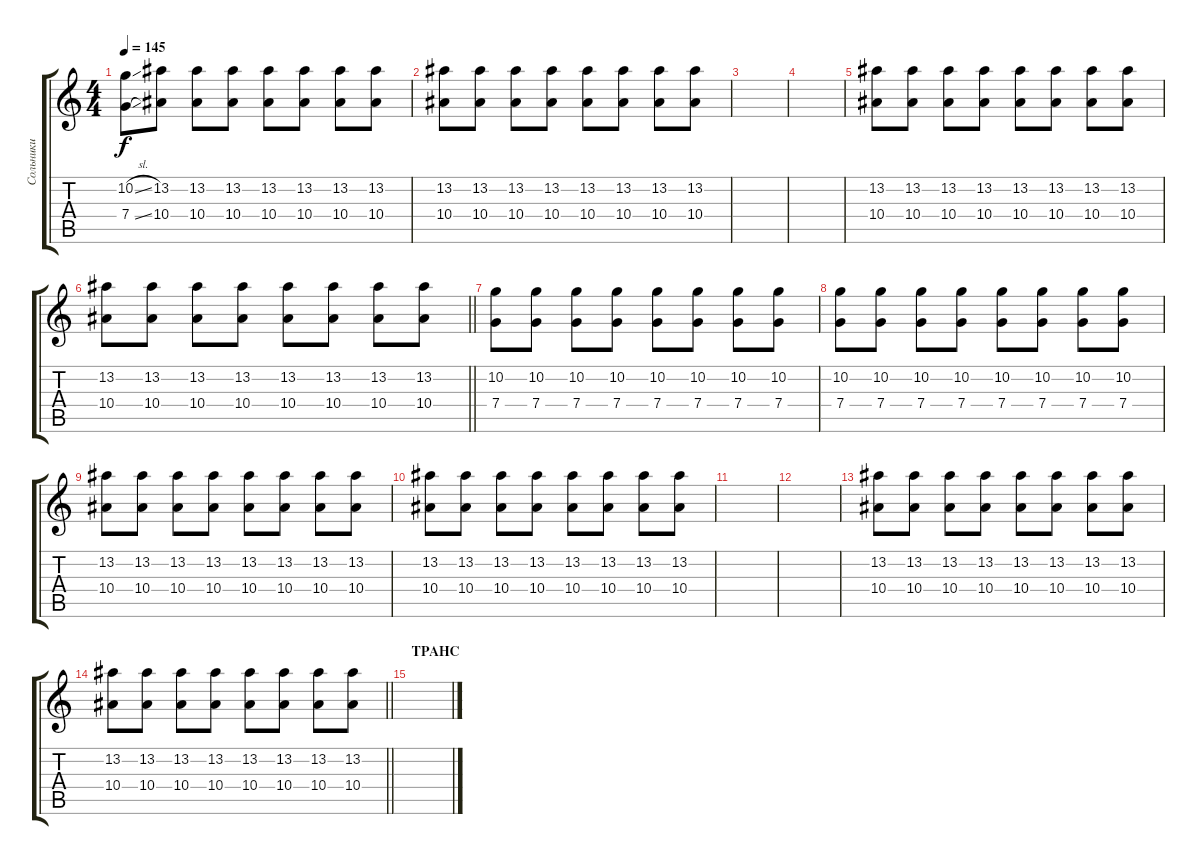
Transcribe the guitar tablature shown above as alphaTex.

\track ("Сольники" "Сольники") {instrument overdrivenguitar}
\staff {score tabs}
\tuning (D4 A3 F3 C3 G2 C2) {hide}
\ts (4 4)
\tempo 145
\clef g2
\ks c
(10.2{sl} 7.4{sl}).8{dy f} (13.2 10.4).8 (13.2 10.4).8 (13.2 10.4).8 (13.2 10.4).8 (13.2 10.4).8 (13.2 10.4).8 (13.2 10.4).8 |
(13.2 10.4).8 (13.2 10.4).8 (13.2 10.4).8 (13.2 10.4).8 (13.2 10.4).8 (13.2 10.4).8 (13.2 10.4).8 (13.2 10.4).8 |
|
|
(13.2 10.4).8 (13.2 10.4).8 (13.2 10.4).8 (13.2 10.4).8 (13.2 10.4).8 (13.2 10.4).8 (13.2 10.4).8 (13.2 10.4).8 |
\barLineRight lightlight
(13.2 10.4).8 (13.2 10.4).8 (13.2 10.4).8 (13.2 10.4).8 (13.2 10.4).8 (13.2 10.4).8 (13.2 10.4).8 (13.2 10.4).8 |
(10.2 7.4).8 (10.2 7.4).8 (10.2 7.4).8 (10.2 7.4).8 (10.2 7.4).8 (10.2 7.4).8 (10.2 7.4).8 (10.2 7.4).8 |
(10.2 7.4).8 (10.2 7.4).8 (10.2 7.4).8 (10.2 7.4).8 (10.2 7.4).8 (10.2 7.4).8 (10.2 7.4).8 (10.2 7.4).8 |
(13.2 10.4).8 (13.2 10.4).8 (13.2 10.4).8 (13.2 10.4).8 (13.2 10.4).8 (13.2 10.4).8 (13.2 10.4).8 (13.2 10.4).8 |
(13.2 10.4).8 (13.2 10.4).8 (13.2 10.4).8 (13.2 10.4).8 (13.2 10.4).8 (13.2 10.4).8 (13.2 10.4).8 (13.2 10.4).8 |
|
|
(13.2 10.4).8 (13.2 10.4).8 (13.2 10.4).8 (13.2 10.4).8 (13.2 10.4).8 (13.2 10.4).8 (13.2 10.4).8 (13.2 10.4).8 |
\barLineRight lightlight
(13.2 10.4).8 (13.2 10.4).8 (13.2 10.4).8 (13.2 10.4).8 (13.2 10.4).8 (13.2 10.4).8 (13.2 10.4).8 (13.2 10.4).8 |
\section ("" "ТРАНС")
